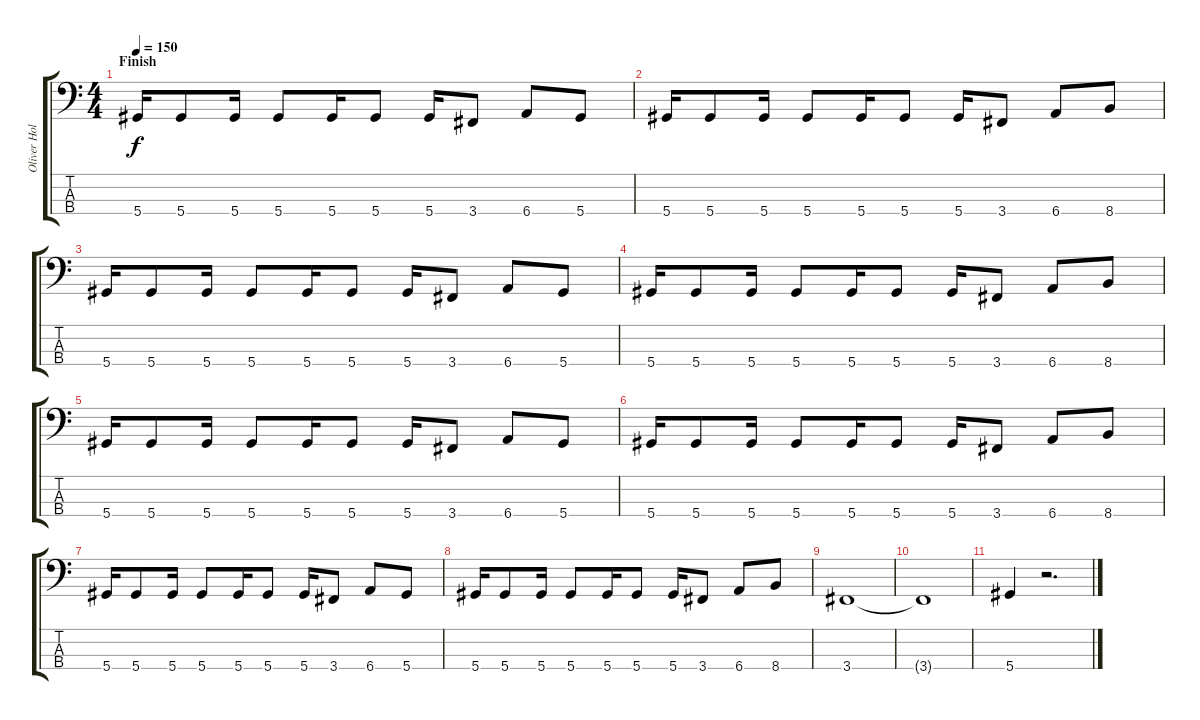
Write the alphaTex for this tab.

\track ("Oliver Holzwarth" "Oliver Hol") {instrument electricbassfinger}
\staff {score tabs}
\tuning (Gb2 Db2 Ab1 Eb1) {hide}
\ts (4 4)
\section ("" "Finish")
\tempo 150
\clef f4
\ks c
5.4.16{dy f} 5.4.8 5.4.16 5.4.8 5.4.16 5.4.8 5.4.16 3.4.8 6.4.8 5.4.8 |
5.4.16 5.4.8 5.4.16 5.4.8 5.4.16 5.4.8 5.4.16 3.4.8 6.4.8 8.4.8 |
5.4.16 5.4.8 5.4.16 5.4.8 5.4.16 5.4.8 5.4.16 3.4.8 6.4.8 5.4.8 |
5.4.16 5.4.8 5.4.16 5.4.8 5.4.16 5.4.8 5.4.16 3.4.8 6.4.8 8.4.8 |
5.4.16 5.4.8 5.4.16 5.4.8 5.4.16 5.4.8 5.4.16 3.4.8 6.4.8 5.4.8 |
5.4.16 5.4.8 5.4.16 5.4.8 5.4.16 5.4.8 5.4.16 3.4.8 6.4.8 8.4.8 |
5.4.16 5.4.8 5.4.16 5.4.8 5.4.16 5.4.8 5.4.16 3.4.8 6.4.8 5.4.8 |
5.4.16 5.4.8 5.4.16 5.4.8 5.4.16 5.4.8 5.4.16 3.4.8 6.4.8 8.4.8 |
3.4.1 |
3.4{t}.1 |
5.4.4 r.2{d}
